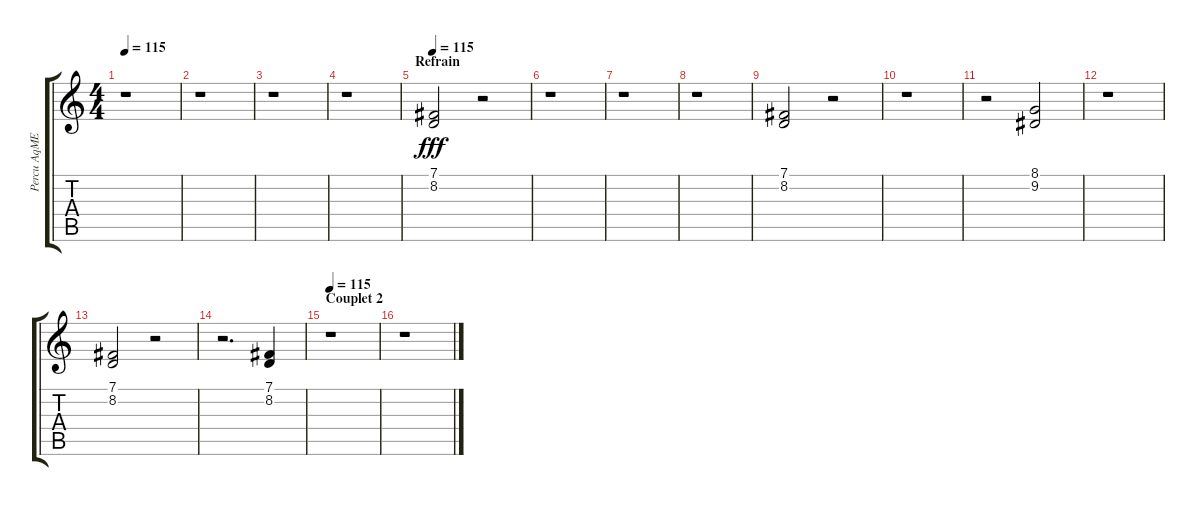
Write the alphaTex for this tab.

\track ("Percu AqME" "Percu AqME") {instrument tinklebell}
\staff {score tabs}
\tuning (B3 Gb3 D3 A2 E2 B1) {hide}
\ts (4 4)
\tempo 115
\clef g2
\ks c
r.1{dy fff} |
r.1 |
r.1 |
r.1 |
\section ("" "Refrain")
\tempo 115
(7.1 8.2).2{volume 16 balance 0 instrument tinklebell} r.2 |
r.1 |
r.1 |
r.1 |
(7.1 8.2).2 r.2 |
r.1 |
r.2 (8.1 9.2).2 |
r.1 |
\section ("" "")
(7.1 8.2).2 r.2 |
r.2{d} (7.1 8.2).4 |
\section ("" "Couplet 2")
\tempo 115
r.1 |
r.1
